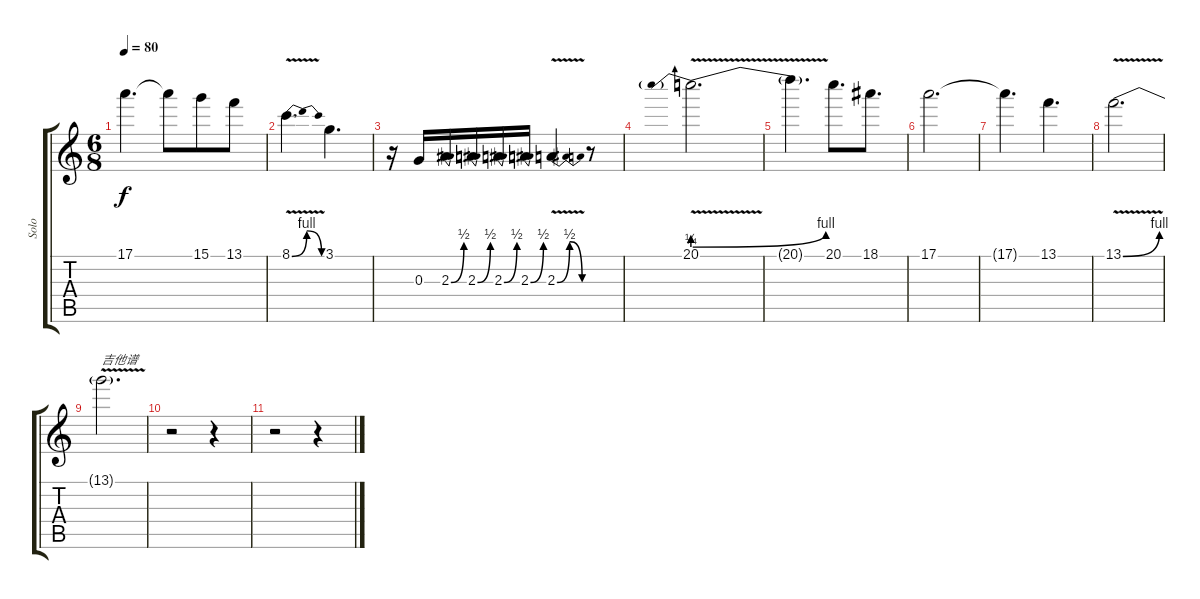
\track ("Solo" "Solo") {instrument overdrivenguitar}
\staff {score tabs}
\tuning (E4 B3 G3 D3 A2 E2) {hide}
\ts (6 8)
\tempo 80
\clef g2
\ks c
17.1.4{d dy f} 17.1{t}.8 15.1.8 13.1.8 |
8.1{be (bendrelease 0 0 9 4 45 4 60 0) v}.4{d} 3.1.4{d} |
r.16 0.3.16 2.3{be (bend 0 0 60 2)}.16 2.3{be (bend 0 0 60 2)}.16 2.3{be (bend 0 0 60 2)}.16 2.3{be (bend 0 0 60 2)}.16 2.3{be (bendrelease 0 0 6 2 50 2 60 0) v}.4 r.8 |
20.1{be (prebendbend 0 1 60 4) v}.2{d} |
20.1{t}.4{d} 20.1.8{d} 18.1.8{d} |
17.1.2{d} |
17.1{t}.4{d} 13.1.4{d} |
13.1{be (bend 0 0 60 4) v}.2{d} |
13.1{t}.2{d txt "吉他谱"} |
r.2 r.4 |
r.2 r.4
